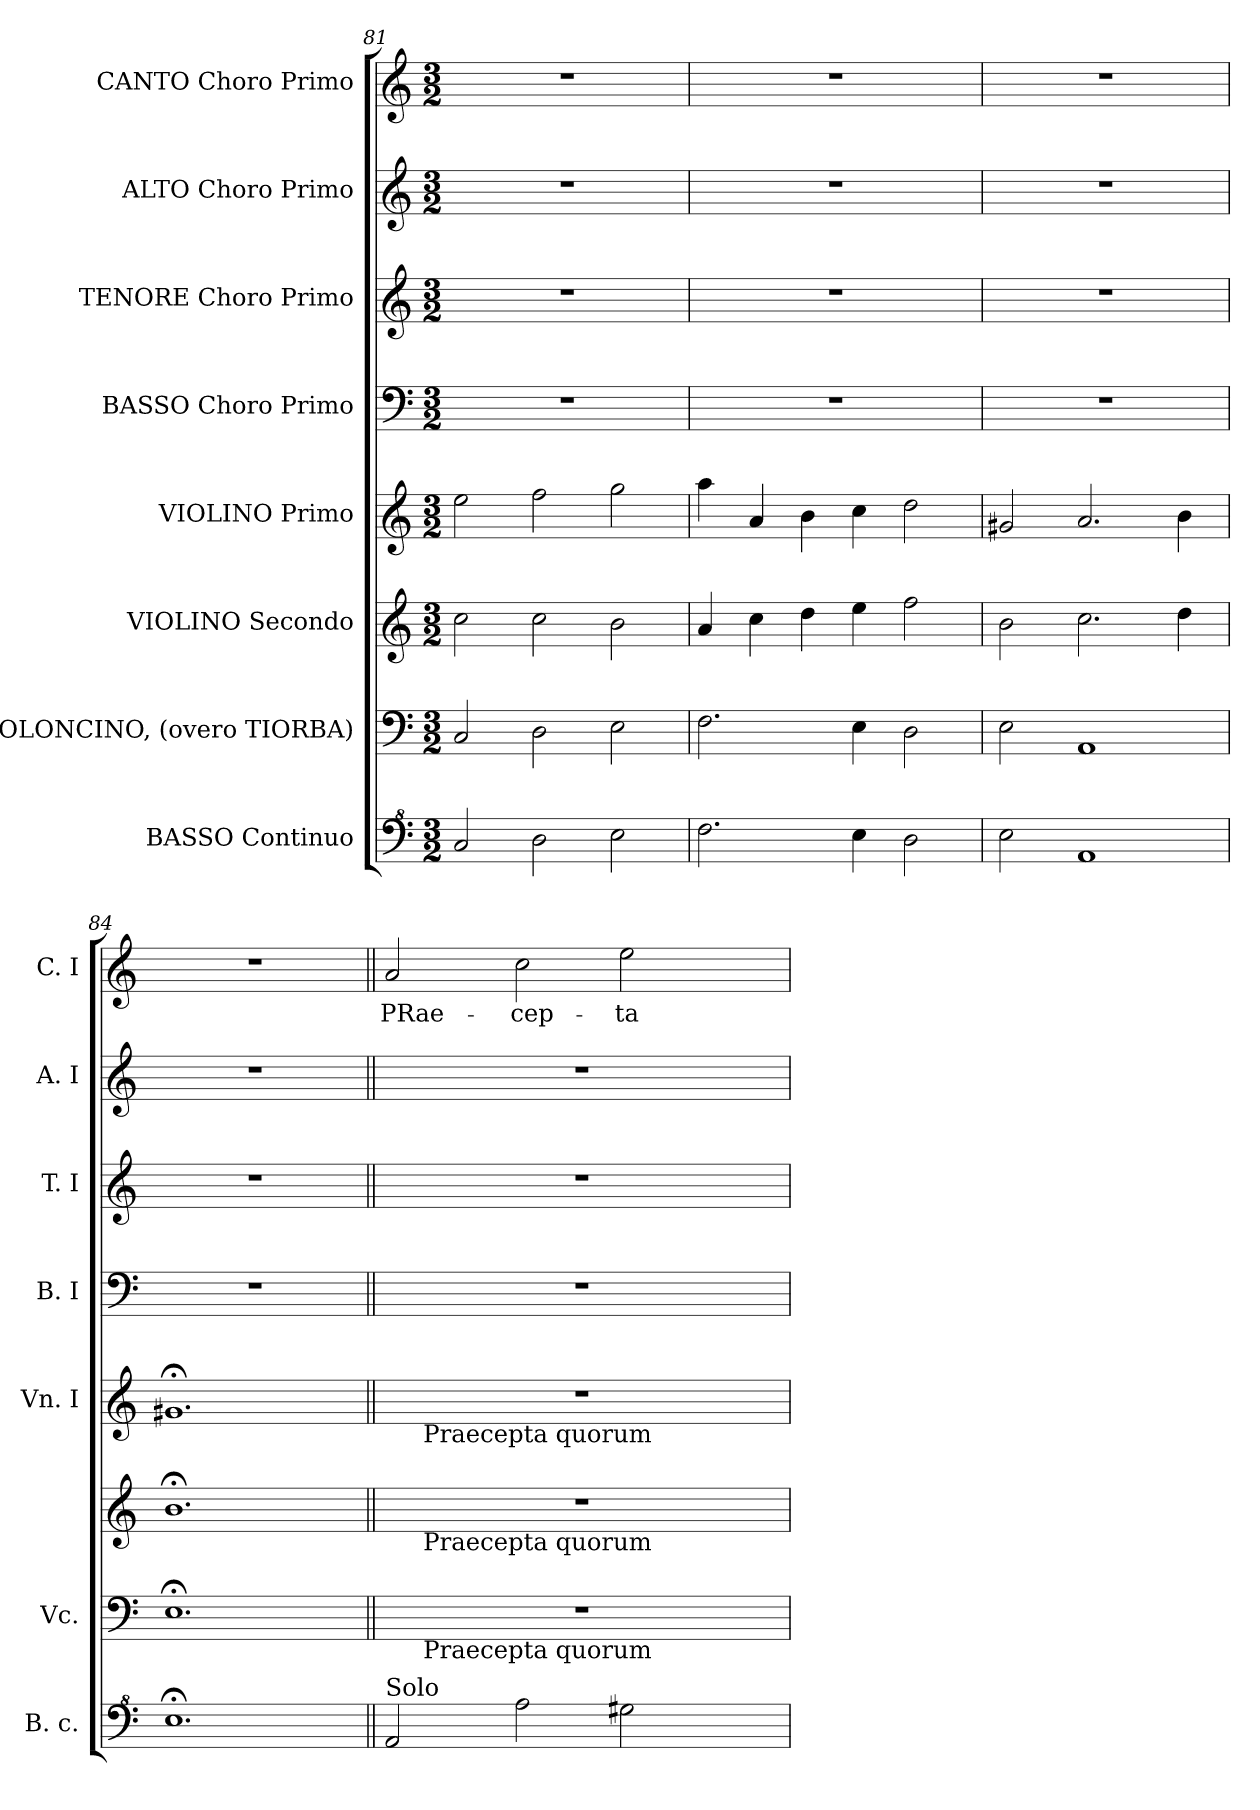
**kern	**kern	**kern	**kern	**kern	**kern	**kern	**kern	**text
*part8	*part7	*part6	*part5	*part4	*part3	*part2	*part1	*part1
*staff8	*staff7	*staff6	*staff5	*staff4	*staff3	*staff2	*staff1	*staff1
*I"BASSO Continuo	*I"VIOLONCINO, (overo TIORBA)	*I"VIOLINO Secondo	*I"VIOLINO Primo	*I"BASSO Choro Primo	*I"TENORE Choro Primo	*I"ALTO Choro Primo	*I"CANTO Choro Primo	*
*I'B. c.	*I'Vc.	*	*I'Vn. I	*I'B. I	*I'T. I	*I'A. I	*I'C. I	*
!!LO:PB:g=z
*clefF^4	*clefF4	*clefG2	*clefG2	*clefF4	*clefG2	*clefG2	*clefG2	*
*ITrd7c12	*	*	*	*	*	*	*	*
*k[]	*k[]	*k[]	*k[]	*k[]	*k[]	*k[]	*k[]	*
*C:	*C:	*C:	*C:	*C:	*C:	*C:	*C:	*
*M3/2	*M3/2	*M3/2	*M3/2	*M3/2	*M3/2	*M3/2	*M3/2	*
=81	=81	=81	=81	=81	=81	=81	=81	=81
!	!	!	!	!LO:N:vis=1	!LO:N:vis=1	!LO:N:vis=1	!LO:N:vis=1	!
2C/	2C/	2cc\	2ee\	1.r	1.r	1.r	1.r	.
2D\	2D\	2cc\	2ff\	.	.	.	.	.
2E\	2E\	2b\	2gg\	.	.	.	.	.
=82	=82	=82	=82	=82	=82	=82	=82	=82
!	!	!	!	!LO:N:vis=1	!LO:N:vis=1	!LO:N:vis=1	!LO:N:vis=1	!
2.F\	2.F\	4a/	4aa\	1.r	1.r	1.r	1.r	.
.	.	4cc\	4a/	.	.	.	.	.
.	.	4dd\	4b\	.	.	.	.	.
4E\	4E\	4ee\	4cc\	.	.	.	.	.
2D\	2D\	2ff\	2dd\	.	.	.	.	.
=83	=83	=83	=83	=83	=83	=83	=83	=83
!	!	!	!	!LO:N:vis=1	!LO:N:vis=1	!LO:N:vis=1	!LO:N:vis=1	!
2E\	2E\	2b\	2g#X/	1.r	1.r	1.r	1.r	.
1AA	1AA	2.cc\	2.a/	.	.	.	.	.
.	.	4dd\	4b\	.	.	.	.	.
=84	=84	=84	=84	=84	=84	=84	=84	=84
!	!	!	!	!LO:N:vis=1	!LO:N:vis=1	!LO:N:vis=1	!LO:N:vis=1	!
1.E;<	1.E;<	1.b;<	1.g#X;	1.r	1.r	1.r	1.r	.
=85||	=85||	=85||	=85||	=85||	=85||	=85||	=85||	=85||
!LO:TX:a:t=Solo	!	!	!	!	!	!	!	!
!	!LO:N:vis=1	!LO:N:vis=1	!LO:N:vis=1	!LO:N:vis=1	!LO:N:vis=1	!LO:N:vis=1	!	!LO:LY:b:rj
*	*^	*^	*^	*	*	*	*	*
2AA/	1.r	16.ryy	1.r	16.ryy	1.r	16.ryy	1.r	1.r	1.r	2a/	PRae-
!	!	!	!	!	!	!LO:TX:b:t=Praecepta quorum	!	!	!	!	!
!	!	!	!	!LO:TX:b:t=Praecepta quorum	!	!	!	!	!	!	!
!	!	!LO:TX:b:t=Praecepta quorum	!	!	!	!	!	!	!	!	!
.	.	1ryy	.	1ryy	.	1ryy	.	.	.	.	.
!	!	!	!	!	!	!	!	!	!	!	!LO:LY:b
2A\	.	.	.	.	.	.	.	.	.	2cc\	-cep-
!	!	!	!	!	!	!	!	!	!	!	!LO:LY:b
2G#X\	.	.	.	.	.	.	.	.	.	2ee\	-ta
.	.	4ryy	.	4ryy	.	4ryy	.	.	.	.	.
.	.	8ryy	.	8ryy	.	8ryy	.	.	.	.	.
.	.	32ryy	.	32ryy	.	32ryy	.	.	.	.	.
*	*v	*v	*	*	*v	*v	*	*	*	*	*
*	*	*v	*v	*	*	*	*	*	*
=	=	=	=	=	=	=	=	=
*-	*-	*-	*-	*-	*-	*-	*-	*-
